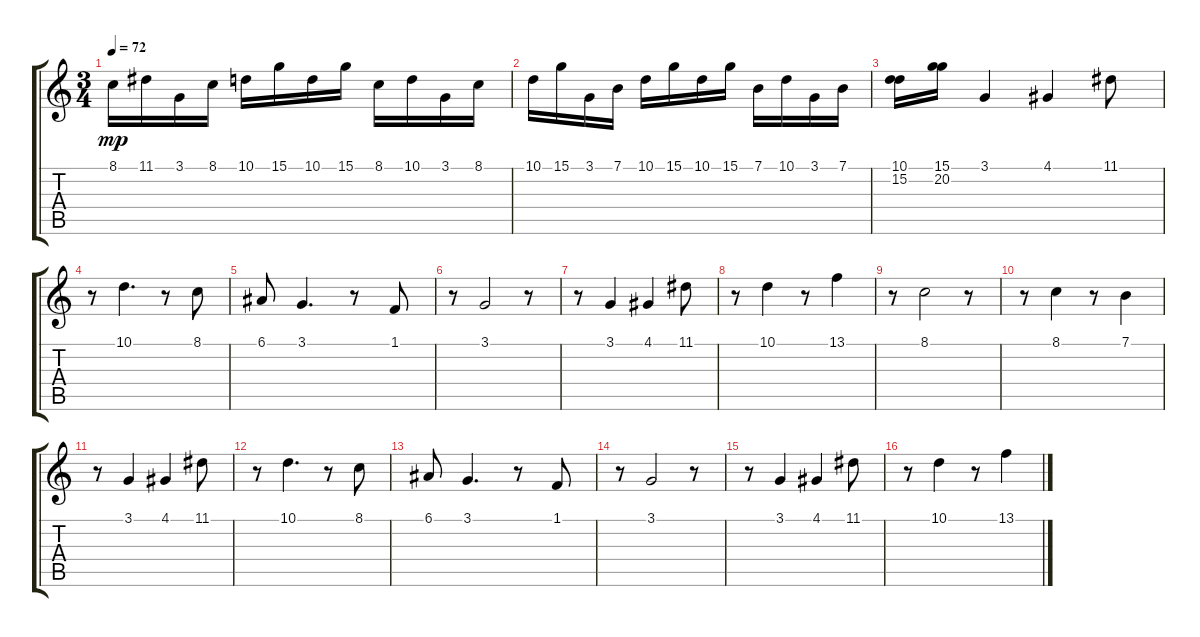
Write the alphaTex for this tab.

\track "" {instrument blownbottle}
\staff {score tabs}
\tuning (E4 B3 G3 D3 A2 E2) {hide}
\ts (3 4)
\tempo 72
\clef g2
\ks c
8.1.16{dy mp} 11.1.16 3.1.16 8.1.16 10.1.16 15.1.16 10.1.16 15.1.16 8.1.16 10.1.16 3.1.16 8.1.16 |
10.1.16 15.1.16 3.1.16 7.1.16 10.1.16 15.1.16 10.1.16 15.1.16 7.1.16 10.1.16 3.1.16 7.1.16 |
(10.1 15.2).16 (15.1 20.2).16 3.1.4 4.1.4 11.1.8 |
r.8 10.1.4{d} r.8 8.1.8 |
6.1.8 3.1.4{d} r.8 1.1.8 |
r.8 3.1.2 r.8 |
r.8 3.1.4 4.1.4 11.1.8 |
r.8 10.1.4 r.8 13.1.4 |
r.8 8.1.2 r.8 |
r.8 8.1.4 r.8 7.1.4 |
r.8 3.1.4 4.1.4 11.1.8 |
r.8 10.1.4{d} r.8 8.1.8 |
6.1.8 3.1.4{d} r.8 1.1.8 |
r.8 3.1.2 r.8 |
r.8 3.1.4 4.1.4 11.1.8 |
r.8 10.1.4 r.8 13.1.4
